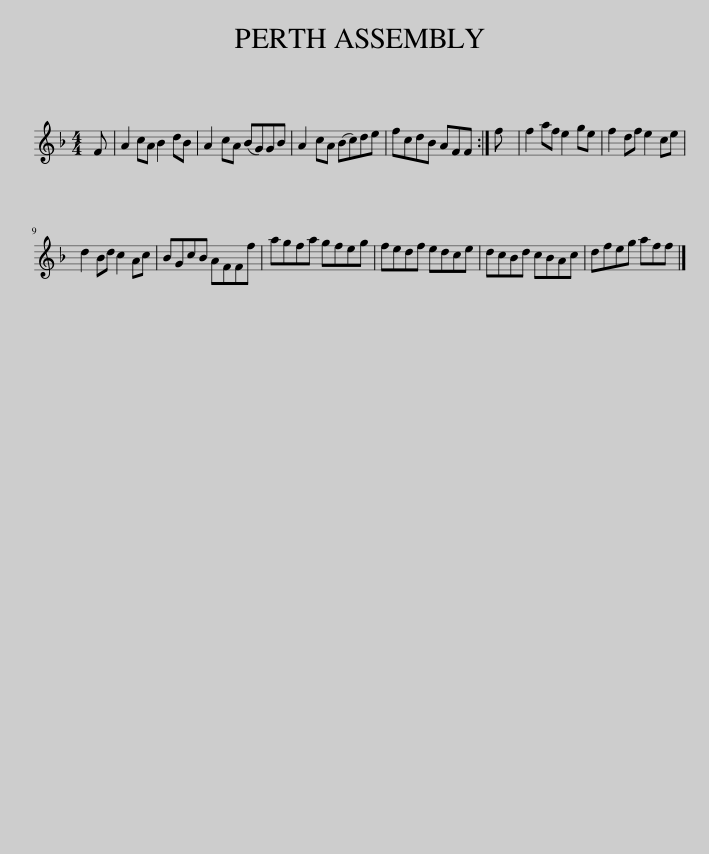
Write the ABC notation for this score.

X:1
L:1/8
M:4/4
I:linebreak $
K:F
V:1 treble
V:1
 F | A2 cA B2 dB | A2 cA (BG)GB | A2 cA (Bc)de | fcdB AFF :| %5
 f | f2 af e2 ge | f2 df e2 ce |$ d2 Bd c2 Ac | BGcB AFFf | %10
 agfa gfeg | fedf edce | dcBd cBAc | dfeg aff |] %14
